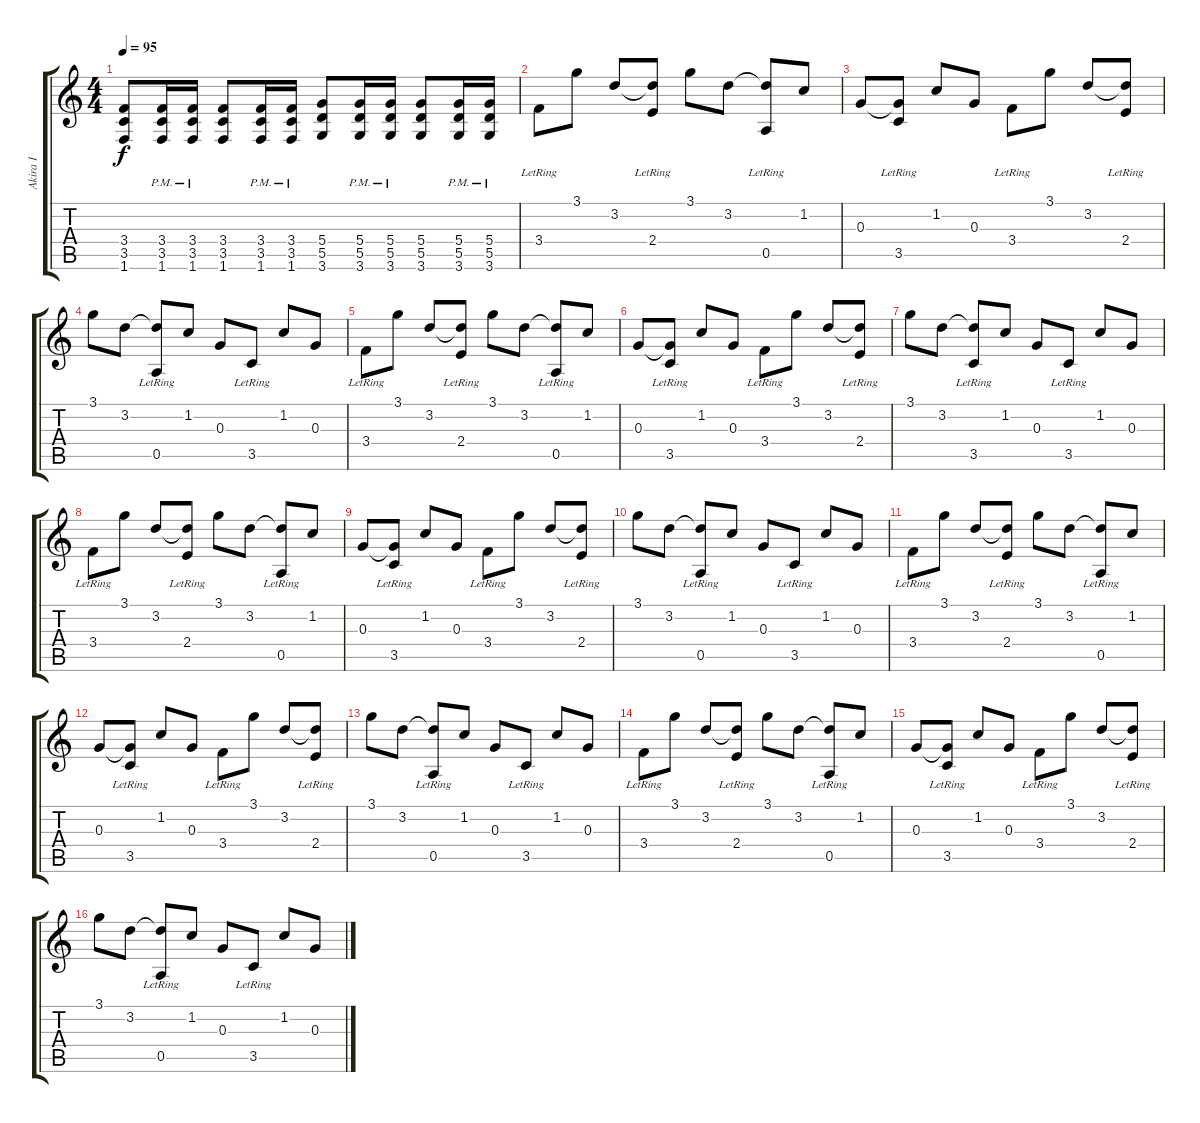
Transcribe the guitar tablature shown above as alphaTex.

\track ("Akira I" "Akira I") {instrument acousticguitarsteel}
\staff {score tabs}
\tuning (E4 B3 G3 D3 A2 E2) {hide}
\ts (4 4)
\tempo 95
\clef g2
\ks c
(3.4 3.5 1.6).8{dy f} (3.4{pm} 3.5{pm} 1.6{pm}).16 (3.4{pm} 3.5{pm} 1.6{pm}).16 (3.4 3.5 1.6).8 (3.4{pm} 3.5{pm} 1.6{pm}).16 (3.4{pm} 3.5{pm} 1.6{pm}).16 (5.4 5.5 3.6).8 (5.4{pm} 5.5{pm} 3.6{pm}).16 (5.4{pm} 5.5{pm} 3.6{pm}).16 (5.4 5.5 3.6).8 (5.4{pm} 5.5{pm} 3.6{pm}).16 (5.4{pm} 5.5{pm} 3.6{pm}).16 |
3.4{lr}.8{instrument electricguitarclean} 3.1.8 3.2.8 (3.2{t} 2.4{lr}).8 3.1.8 3.2.8 (3.2{t} 0.5{lr}).8 1.2.8 |
0.3.8 (0.3{t} 3.5{lr}).8 1.2.8 0.3.8 3.4{lr}.8 3.1.8 3.2.8 (3.2{t} 2.4{lr}).8 |
3.1.8 3.2.8 (3.2{t} 0.5{lr}).8 1.2.8 0.3.8 3.5{lr}.8 1.2.8 0.3.8 |
3.4{lr}.8 3.1.8 3.2.8 (3.2{t} 2.4{lr}).8 3.1.8 3.2.8 (3.2{t} 0.5{lr}).8 1.2.8 |
0.3.8 (0.3{t} 3.5{lr}).8 1.2.8 0.3.8 3.4{lr}.8 3.1.8 3.2.8 (3.2{t} 2.4{lr}).8 |
3.1.8 3.2.8 (3.2{t} 3.5{lr}).8 1.2.8 0.3.8 3.5{lr}.8 1.2.8 0.3.8 |
3.4{lr}.8 3.1.8 3.2.8 (3.2{t} 2.4{lr}).8 3.1.8 3.2.8 (3.2{t} 0.5{lr}).8 1.2.8 |
0.3.8 (0.3{t} 3.5{lr}).8 1.2.8 0.3.8 3.4{lr}.8 3.1.8 3.2.8 (3.2{t} 2.4{lr}).8 |
3.1.8 3.2.8 (3.2{t} 0.5{lr}).8 1.2.8 0.3.8 3.5{lr}.8 1.2.8 0.3.8 |
3.4{lr}.8 3.1.8 3.2.8 (3.2{t} 2.4{lr}).8 3.1.8 3.2.8 (3.2{t} 0.5{lr}).8 1.2.8 |
0.3.8 (0.3{t} 3.5{lr}).8 1.2.8 0.3.8 3.4{lr}.8 3.1.8 3.2.8 (3.2{t} 2.4{lr}).8 |
3.1.8 3.2.8 (3.2{t} 0.5{lr}).8 1.2.8 0.3.8 3.5{lr}.8 1.2.8 0.3.8 |
3.4{lr}.8 3.1.8 3.2.8 (3.2{t} 2.4{lr}).8 3.1.8 3.2.8 (3.2{t} 0.5{lr}).8 1.2.8 |
0.3.8 (0.3{t} 3.5{lr}).8 1.2.8 0.3.8 3.4{lr}.8 3.1.8 3.2.8 (3.2{t} 2.4{lr}).8 |
3.1.8 3.2.8 (3.2{t} 0.5{lr}).8 1.2.8 0.3.8 3.5{lr}.8 1.2.8 0.3.8
